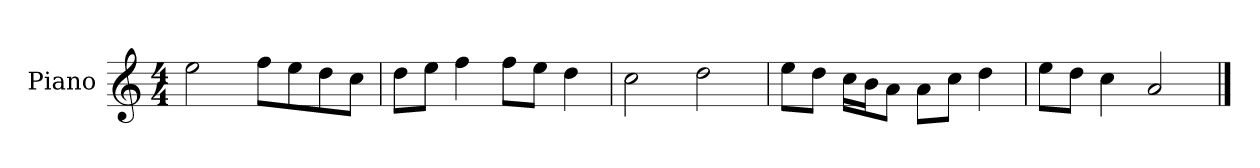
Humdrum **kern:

**kern
*part1
*staff1
*I"Piano
*I'P-no
*clefG2
*k[]
*M4/4
*MM90
=1
2ee\
8ff\L
8ee\
8dd\
8cc\J
=2
8dd\L
8ee\J
4ff\
8ff\L
8ee\J
4dd\
=3
2cc\
2dd\
=4
8ee\L
8dd\J
16cc\LL
16b\J
8a\J
8a\L
8cc\J
4dd\
=5
8ee\L
8dd\J
4cc\
2a/
==
*-
